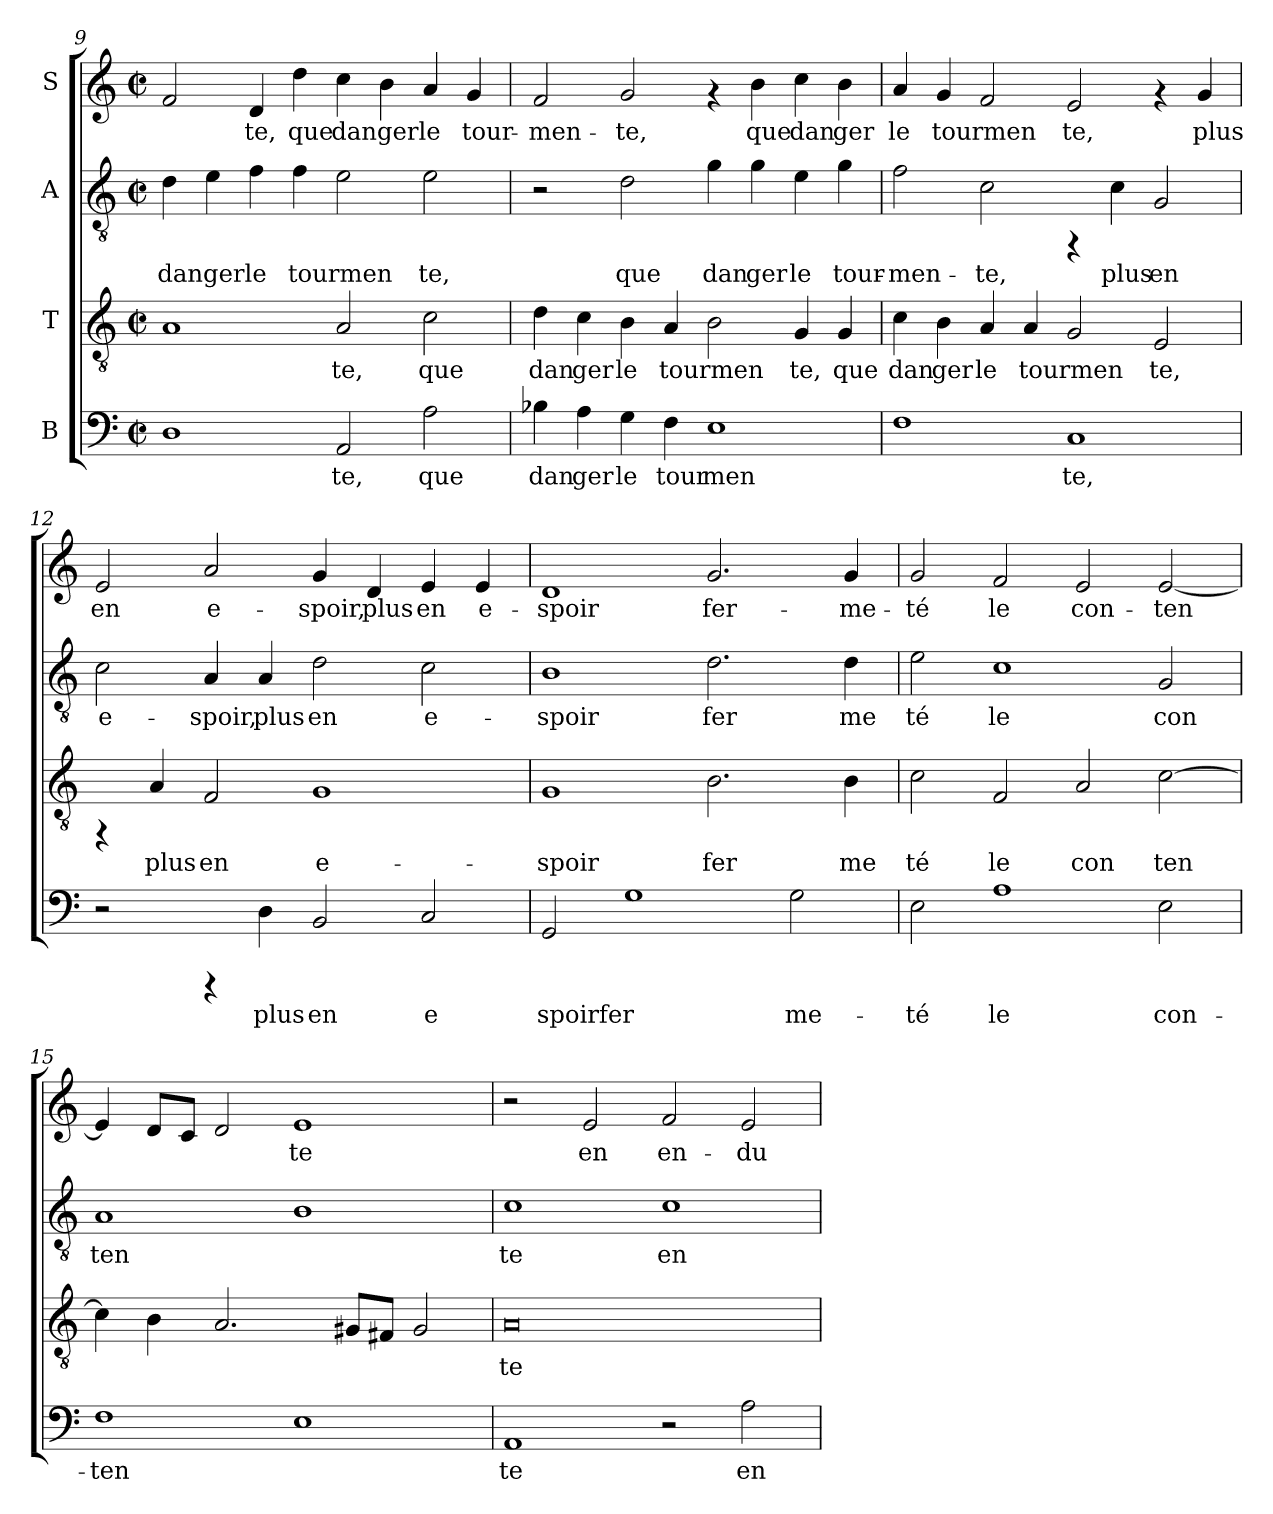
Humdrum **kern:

**kern	**text	**kern	**text	**kern	**text	**kern	**text
*part4	*part4	*part3	*part3	*part2	*part2	*part1	*part1
*staff4	*staff4	*staff3	*staff3	*staff2	*staff2	*staff1	*staff1
*I"B	*	*I"T	*	*I"A	*	*I"S	*
*clefF4	*	*clefGv2	*	*clefGv2	*	*clefG2	*
*k[]	*	*k[]	*	*k[]	*	*k[]	*
*C:	*	*C:	*	*C:	*	*C:	*
*M2/2	*	*M2/2	*	*M2/2	*	*M2/2	*
*met(c|)	*	*met(c|)	*	*met(c|)	*	*met(c|)	*
=9	=9	=9	=9	=9	=9	=9	=9
!	!LO:LY:b:cj	!	!LO:LY:b:cj	!	!LO:LY:b:cj	!	!LO:LY:b:cj
1D	--	1A	--	4d\	dangerle	2f/	--
!	!	!	!	!	!LO:LY:b:cj	!	!
.	.	.	.	4e\	.	.	.
!	!	!	!	!	!LO:LY:b:cj	!	!LO:LY:b:cj
.	.	.	.	4f\	.	4d/	-te,
!	!	!	!	!	!LO:LY:b:cj	!	!LO:LY:b:cj
.	.	.	.	4f\	tourmen-	4dd\	que
!	!LO:LY:b:cj	!	!LO:LY:b:cj	!	!LO:LY:b:cj	!	!LO:LY:b:cj
2AA/	-te,	2A/	-te,	2e\	--	4cc\	dangerle
!	!	!	!	!	!	!	!LO:LY:b:cj
.	.	.	.	.	.	4b\	.
!	!LO:LY:b:cj	!	!LO:LY:b:cj	!	!LO:LY:b:cj	!	!LO:LY:b:cj
2A\	que	2c\	que	2e\	-te,	4a/	.
!	!	!	!	!	!	!	!LO:LY:b:cj
.	.	.	.	.	.	4g/	tour-
!!LO:PB:g=z
=10	=10	=10	=10	=10	=10	=10	=10
!	!LO:LY:b:cj	!	!LO:LY:b:cj	!	!	!	!LO:LY:b:cj
4B-X\	dan	4d\	dan	2r	.	2f/	-men-
!	!LO:LY:b:cj	!	!LO:LY:b:cj	!	!	!	!
4A\	ger	4c\	ger	.	.	.	.
!	!LO:LY:b:cj	!	!LO:LY:b:cj	!	!LO:LY:b:cj	!	!LO:LY:b:cj
4G\	le	4B\	le	2d\	que	2g/	-te,
!	!LO:LY:b:cj	!	!LO:LY:b:cj	!	!	!	!
4F\	tour	4A/	tourmen-	.	.	.	.
!	!LO:LY:b:cj	!	!LO:LY:b:cj	!	!LO:LY:b:cj	!	!
1E	men	2B\	--	4g\	dan	4rf	.
!	!	!	!	!	!LO:LY:b:cj	!	!LO:LY:b:cj
.	.	.	.	4g\	ger	4b\	que
!	!	!	!LO:LY:b:cj	!	!LO:LY:b:cj	!	!LO:LY:b:cj
.	.	4G/	-te,	4e\	le	4cc\	dan
!	!	!	!LO:LY:b:cj	!	!LO:LY:b:cj	!	!LO:LY:b:cj
.	.	4G/	que	4g\	tour-	4b\	ger
=11	=11	=11	=11	=11	=11	=11	=11
!	!LO:LY:b:cj	!	!LO:LY:b:cj	!	!LO:LY:b:cj	!	!LO:LY:b:cj
1F	.	4c\	dan	2f\	-men-	4a/	le
!	!	!	!LO:LY:b:cj	!	!	!	!LO:LY:b:cj
.	.	4B\	ger	.	.	4g/	tourmen-
!	!	!	!LO:LY:b:cj	!	!LO:LY:b:cj	!	!LO:LY:b:cj
.	.	4A/	le	2c\	-te,	2f/	--
!	!	!	!LO:LY:b:cj	!	!	!	!
.	.	4A/	tourmen-	.	.	.	.
!	!LO:LY:b:cj	!	!LO:LY:b:cj	!	!	!	!LO:LY:b:cj
1C	te,	2G/	--	4rFF	.	2e/	-te,
!	!	!	!	!	!LO:LY:b:cj	!	!
.	.	.	.	4c\	plus	.	.
!	!	!	!LO:LY:b:cj	!	!LO:LY:b:cj	!	!
.	.	2E/	-te,	2G/	en	4rf	.
!	!	!	!	!	!	!	!LO:LY:b:cj
.	.	.	.	.	.	4g/	plus
=12	=12	=12	=12	=12	=12	=12	=12
!	!	!	!	!	!LO:LY:b:cj	!	!LO:LY:b:cj
2r	.	4rFF	.	2c\	e-	2e/	en
!	!	!	!LO:LY:b:cj	!	!	!	!
.	.	4A/	plus	.	.	.	.
!	!	!	!LO:LY:b:cj	!	!LO:LY:b:cj	!	!LO:LY:b:cj
4rCCC	.	2F/	en	4A/	-spoir,	2a/	e-
!	!LO:LY:b:cj	!	!	!	!LO:LY:b:cj	!	!
4D\	plus	.	.	4A/	plus	.	.
!	!LO:LY:b:cj	!	!LO:LY:b:cj	!	!LO:LY:b:cj	!	!LO:LY:b:cj
2BB/	en	1G	e-	2d\	en	4g/	-spoir,
!	!	!	!	!	!	!	!LO:LY:b:cj
.	.	.	.	.	.	4d/	plus
!	!LO:LY:b:cj	!	!	!	!LO:LY:b:cj	!	!LO:LY:b:cj
2C/	e	.	.	2c\	e-	4e/	en
!	!	!	!	!	!	!	!LO:LY:b:cj
.	.	.	.	.	.	4e/	e-
!!LO:PB:g=z
=13	=13	=13	=13	=13	=13	=13	=13
!	!LO:LY:b:cj	!	!LO:LY:b:cj	!	!LO:LY:b:cj	!	!LO:LY:b:cj
2GG/	spoirfer-	1G	-spoir	1B	-spoir	1d	-spoir
!	!LO:LY:b:cj	!	!	!	!	!	!
1G	--	.	.	.	.	.	.
!	!	!	!LO:LY:b:cj	!	!LO:LY:b:cj	!	!LO:LY:b:cj
.	.	2.B\	fer	2.d\	fer	2.g/	fer-
!	!LO:LY:b:cj	!	!	!	!	!	!
2G\	-me-	.	.	.	.	.	.
!	!	!	!LO:LY:b:cj	!	!LO:LY:b:cj	!	!LO:LY:b:cj
.	.	4B\	me	4d\	me	4g/	-me-
=14	=14	=14	=14	=14	=14	=14	=14
!	!LO:LY:b:cj	!	!LO:LY:b:cj	!	!LO:LY:b:cj	!	!LO:LY:b:cj
2E\	-té	2c\	té	2e\	té	2g/	-té
!	!LO:LY:b:cj	!	!LO:LY:b:cj	!	!LO:LY:b:cj	!	!LO:LY:b:cj
1A	le	2F/	le	1c	le	2f/	le
!	!	!	!LO:LY:b:cj	!	!	!	!LO:LY:b:cj
.	.	2A/	con	.	.	2e/	con-
!	!LO:LY:b:cj	!	!LO:LY:b:cj	!	!LO:LY:b:cj	!	!LO:LY:b:cj
2E\	con-	[>2c\	ten	2G/	con	[<2e/	-ten-
=15	=15	=15	=15	=15	=15	=15	=15
!	!LO:LY:b:cj	!	!LO:LY:b:cj	!	!LO:LY:b:cj	!	!LO:LY:b:cj
1F	-ten-	4c\]	.	1A	ten	4e/]	--
!	!	!	!LO:LY:b:cj	!	!	!	!LO:LY:b:cj
.	.	4B\	.	.	.	8d/L	--
!	!	!	!	!	!	!	!LO:LY:b:cj
.	.	.	.	.	.	8c/J	--
!	!	!	!LO:LY:b:cj	!	!	!	!LO:LY:b:cj
.	.	2.A/	.	.	.	2d/	--
!	!LO:LY:b:cj	!	!	!	!LO:LY:b:cj	!	!LO:LY:b:cj
1E	--	.	.	1B	.	1e	-te
!	!	!	!LO:LY:b:cj	!	!	!	!
.	.	8G#/L	.	.	.	.	.
!	!	!	!LO:LY:b:cj	!	!	!	!
.	.	8F#/J	.	.	.	.	.
!	!	!	!LO:LY:b:cj	!	!	!	!
.	.	2G#/	.	.	.	.	.
=16	=16	=16	=16	=16	=16	=16	=16
!	!LO:LY:b:cj	!	!LO:LY:b:cj	!	!LO:LY:b:cj	!	!
1AA	-te	0A	te	1c	te	2r	.
!	!	!	!	!	!	!	!LO:LY:b:cj
.	.	.	.	.	.	2e/	en
!	!	!	!	!	!LO:LY:b:cj	!	!LO:LY:b:cj
2r	.	.	.	1c	en	2f/	en-
!	!LO:LY:b:cj	!	!	!	!	!	!LO:LY:b:cj
2A\	en	.	.	.	.	2e/	-du-
=	=	=	=	=	=	=	=
*-	*-	*-	*-	*-	*-	*-	*-
